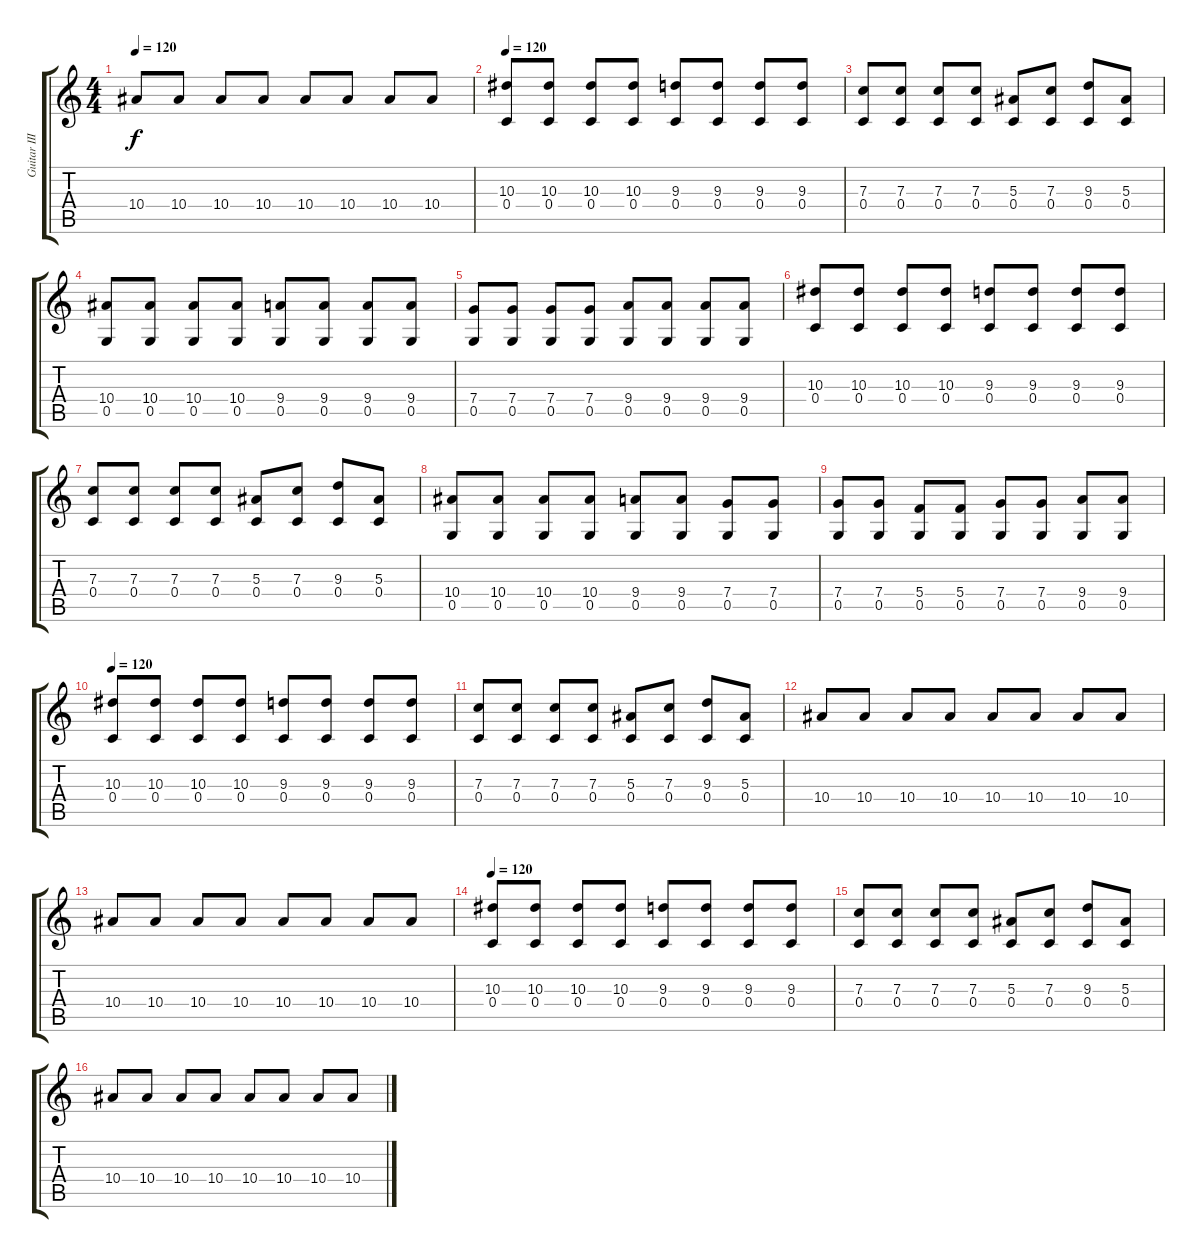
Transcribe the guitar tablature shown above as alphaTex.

\track ("Guitar III" "Guitar III") {instrument distortionguitar}
\staff {score tabs}
\tuning (D4 A3 F3 C3 G2 D2) {hide}
\ts (4 4)
\tempo 120
\clef g2
\ks c
10.4.8{dy f} 10.4.8 10.4.8 10.4.8 10.4.8 10.4.8 10.4.8 10.4.8 |
\tempo 120
(10.3 0.4).8{instrument distortionguitar} (10.3 0.4).8 (10.3 0.4).8 (10.3 0.4).8 (9.3 0.4).8 (9.3 0.4).8 (9.3 0.4).8 (9.3 0.4).8 |
(7.3 0.4).8 (7.3 0.4).8 (7.3 0.4).8 (7.3 0.4).8 (5.3 0.4).8 (7.3 0.4).8 (9.3 0.4).8 (5.3 0.4).8 |
(10.4 0.5).8 (10.4 0.5).8 (10.4 0.5).8 (10.4 0.5).8 (9.4 0.5).8 (9.4 0.5).8 (9.4 0.5).8 (9.4 0.5).8 |
(7.4 0.5).8 (7.4 0.5).8 (7.4 0.5).8 (7.4 0.5).8 (9.4 0.5).8 (9.4 0.5).8 (9.4 0.5).8 (9.4 0.5).8 |
(10.3 0.4).8 (10.3 0.4).8 (10.3 0.4).8 (10.3 0.4).8 (9.3 0.4).8 (9.3 0.4).8 (9.3 0.4).8 (9.3 0.4).8 |
(7.3 0.4).8 (7.3 0.4).8 (7.3 0.4).8 (7.3 0.4).8 (5.3 0.4).8 (7.3 0.4).8 (9.3 0.4).8 (5.3 0.4).8 |
(10.4 0.5).8 (10.4 0.5).8 (10.4 0.5).8 (10.4 0.5).8 (9.4 0.5).8 (9.4 0.5).8 (7.4 0.5).8 (7.4 0.5).8 |
(7.4 0.5).8 (7.4 0.5).8 (5.4 0.5).8 (5.4 0.5).8 (7.4 0.5).8 (7.4 0.5).8 (9.4 0.5).8 (9.4 0.5).8 |
\tempo 120
(10.3 0.4).8 (10.3 0.4).8 (10.3 0.4).8 (10.3 0.4).8 (9.3 0.4).8 (9.3 0.4).8 (9.3 0.4).8 (9.3 0.4).8 |
(7.3 0.4).8 (7.3 0.4).8 (7.3 0.4).8 (7.3 0.4).8 (5.3 0.4).8 (7.3 0.4).8 (9.3 0.4).8 (5.3 0.4).8 |
10.4.8 10.4.8 10.4.8 10.4.8 10.4.8 10.4.8 10.4.8 10.4.8 |
10.4.8 10.4.8 10.4.8 10.4.8 10.4.8 10.4.8 10.4.8 10.4.8 |
\tempo 120
(10.3 0.4).8 (10.3 0.4).8 (10.3 0.4).8 (10.3 0.4).8 (9.3 0.4).8 (9.3 0.4).8 (9.3 0.4).8 (9.3 0.4).8 |
(7.3 0.4).8 (7.3 0.4).8 (7.3 0.4).8 (7.3 0.4).8 (5.3 0.4).8 (7.3 0.4).8 (9.3 0.4).8 (5.3 0.4).8 |
10.4.8 10.4.8 10.4.8 10.4.8 10.4.8 10.4.8 10.4.8 10.4.8
